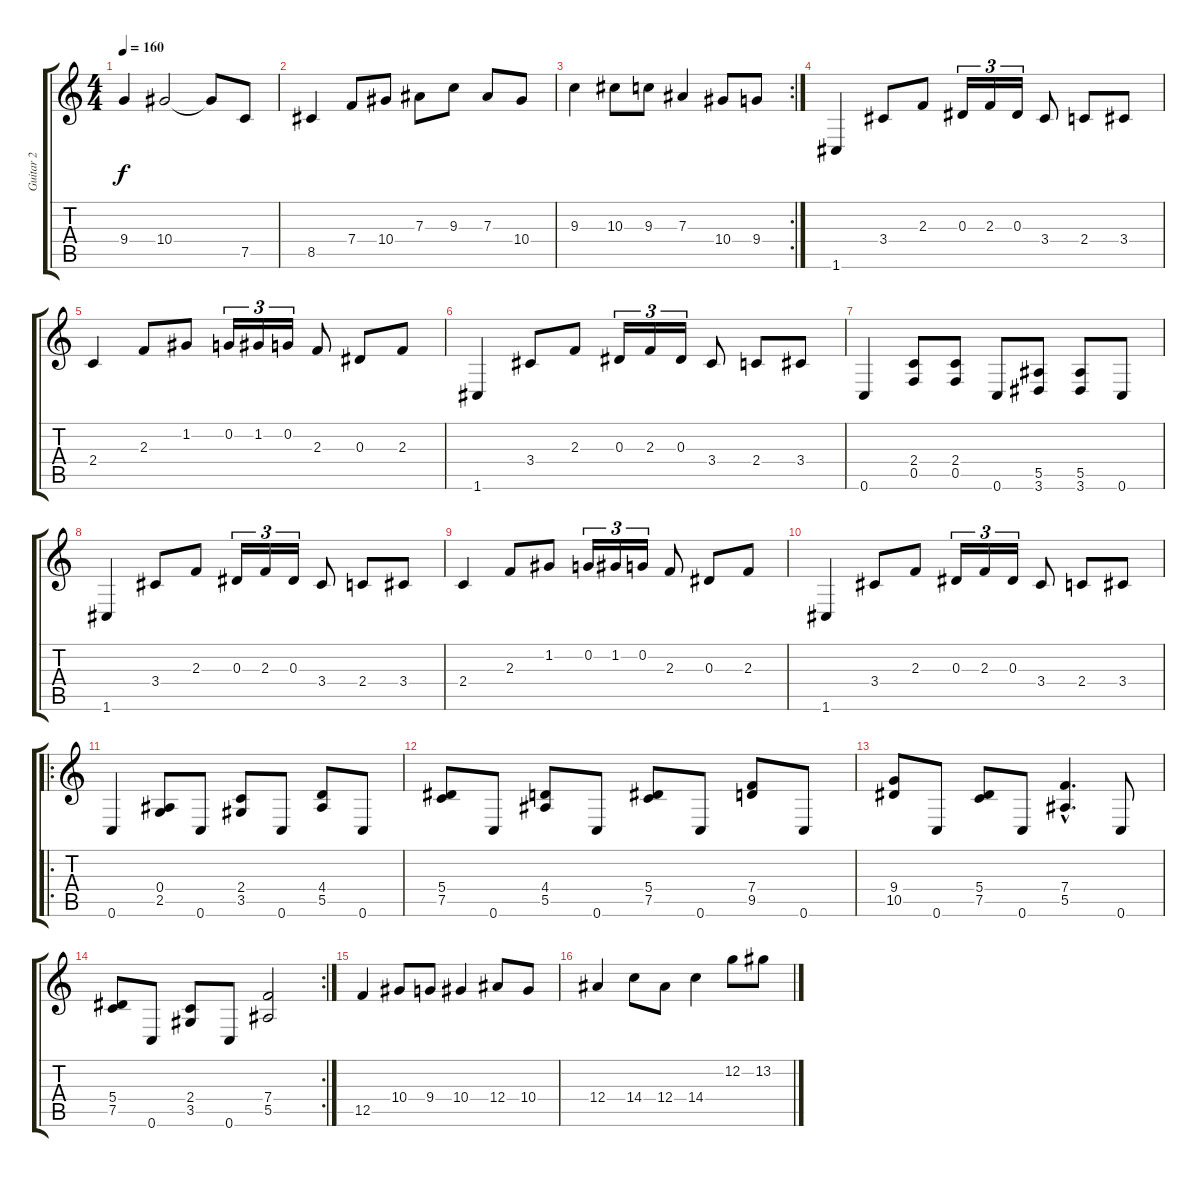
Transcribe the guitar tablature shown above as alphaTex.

\track ("Guitar 2" "Guitar 2") {instrument overdrivenguitar}
\staff {score tabs}
\tuning (C4 G3 Eb3 Bb2 F2 C2) {hide}
\ts (4 4)
\tempo 160
\clef g2
\ks c
9.4.4{dy f} 10.4.2 10.4{t}.8 7.5.8 |
8.5.4 7.4.8 10.4.8 7.3.8 9.3.8 7.3.8 10.4.8 |
\rc 2
9.3.4 10.3.8 9.3.8 7.3.4 10.4.8 9.4.8 |
1.6.4 3.4.8 2.3.8 0.3.16{tu (3 2)} 2.3.16{tu (3 2)} 0.3.16{tu (3 2)} 3.4.8 2.4.8 3.4.8 |
2.4.4 2.3.8 1.2.8 0.2.16{tu (3 2)} 1.2.16{tu (3 2)} 0.2.16{tu (3 2)} 2.3.8 0.3.8 2.3.8 |
1.6.4 3.4.8 2.3.8 0.3.16{tu (3 2)} 2.3.16{tu (3 2)} 0.3.16{tu (3 2)} 3.4.8 2.4.8 3.4.8 |
0.6.4 (2.4 0.5).8 (2.4 0.5).8 0.6.8 (5.5 3.6).8 (5.5 3.6).8 0.6.8 |
1.6.4 3.4.8 2.3.8 0.3.16{tu (3 2)} 2.3.16{tu (3 2)} 0.3.16{tu (3 2)} 3.4.8 2.4.8 3.4.8 |
2.4.4 2.3.8 1.2.8 0.2.16{tu (3 2)} 1.2.16{tu (3 2)} 0.2.16{tu (3 2)} 2.3.8 0.3.8 2.3.8 |
1.6.4 3.4.8 2.3.8 0.3.16{tu (3 2)} 2.3.16{tu (3 2)} 0.3.16{tu (3 2)} 3.4.8 2.4.8 3.4.8 |
\ro
0.6.4 (0.4 2.5).8 0.6.8 (2.4 3.5).8 0.6.8 (4.4 5.5).8 0.6.8 |
(5.4 7.5).8 0.6.8 (4.4 5.5).8 0.6.8 (5.4 7.5).8 0.6.8 (7.4 9.5).8 0.6.8 |
(9.4 10.5).8 0.6.8 (5.4 7.5).8 0.6.8 (7.4{hac} 5.5{hac}).4{d} 0.6.8 |
\rc 2
(5.4 7.5).8 0.6.8 (2.4 3.5).8 0.6.8 (7.4 5.5).2 |
12.5.4 10.4.8 9.4.8 10.4.4 12.4.8 10.4.8 |
12.4.4 14.4.8 12.4.8 14.4.4 12.2.8 13.2.8
